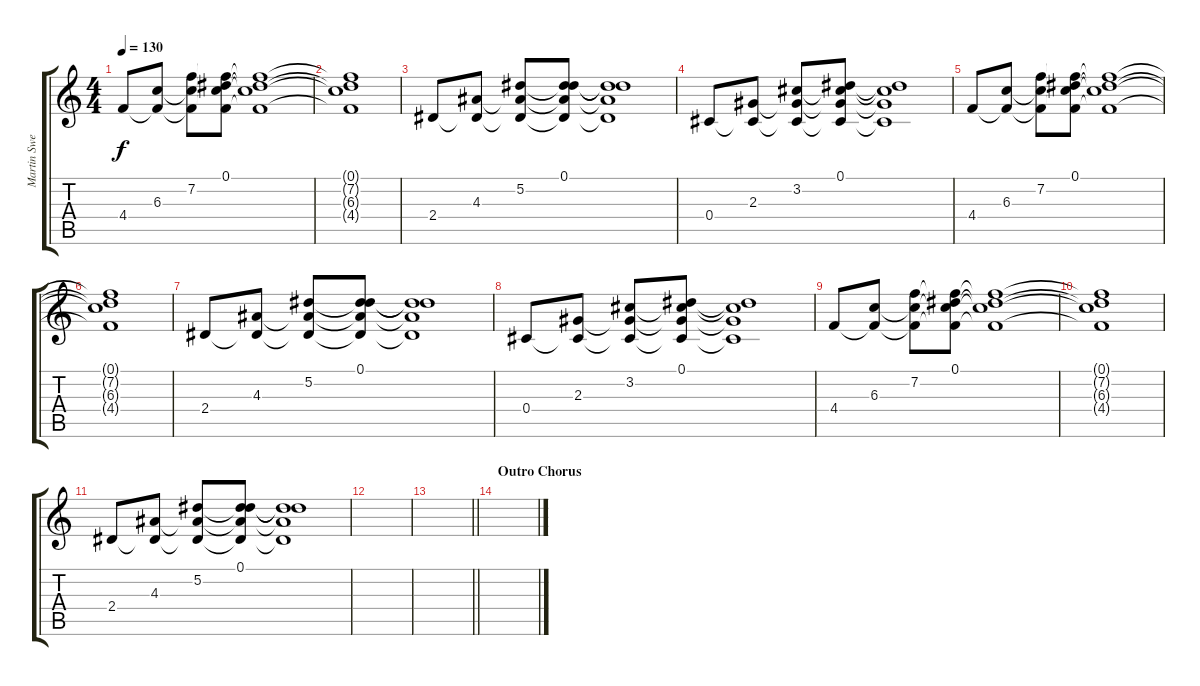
\track ("Martin Sweet (Guitar 1)" "Martin Swe") {instrument overdrivenguitar}
\staff {score tabs}
\tuning (Eb4 Bb3 Gb3 Db3 Ab2 Eb2) {hide}
\ts (4 4)
\tempo 130
\clef g2
\ks c
4.4.8{dy f} (6.3 4.4{t}).8 (7.2 6.3{t} 4.4{t}).8 (0.1 7.2{t} 6.3{t} 4.4{t}).8 (0.1{t} 7.2{t} 6.3{t} 4.4{t}).1 |
(0.1{t} 7.2{t} 6.3{t} 4.4{t}).1 |
2.4.8 (4.3 2.4{t}).8 (5.2 4.3{t} 2.4{t}).8 (0.1 5.2{t} 4.3{t} 2.4{t}).8 (0.1{t} 5.2{t} 4.3{t} 2.4{t}).1 |
0.4.8 (2.3 0.4{t}).8 (3.2 2.3{t} 0.4{t}).8 (0.1 3.2{t} 2.3{t} 0.4{t}).8 (0.1{t} 3.2{t} 2.3{t} 0.4{t}).1 |
4.4.8 (6.3 4.4{t}).8 (7.2 6.3{t} 4.4{t}).8 (0.1 7.2{t} 6.3{t} 4.4{t}).8 (0.1{t} 7.2{t} 6.3{t} 4.4{t}).1 |
(0.1{t} 7.2{t} 6.3{t} 4.4{t}).1 |
2.4.8 (4.3 2.4{t}).8 (5.2 4.3{t} 2.4{t}).8 (0.1 5.2{t} 4.3{t} 2.4{t}).8 (0.1{t} 5.2{t} 4.3{t} 2.4{t}).1 |
0.4.8 (2.3 0.4{t}).8 (3.2 2.3{t} 0.4{t}).8 (0.1 3.2{t} 2.3{t} 0.4{t}).8 (0.1{t} 3.2{t} 2.3{t} 0.4{t}).1 |
4.4.8 (6.3 4.4{t}).8 (7.2 6.3{t} 4.4{t}).8 (0.1 7.2{t} 6.3{t} 4.4{t}).8 (0.1{t} 7.2{t} 6.3{t} 4.4{t}).1 |
(0.1{t} 7.2{t} 6.3{t} 4.4{t}).1 |
2.4.8 (4.3 2.4{t}).8 (5.2 4.3{t} 2.4{t}).8 (0.1 5.2{t} 4.3{t} 2.4{t}).8 (0.1{t} 5.2{t} 4.3{t} 2.4{t}).1 |
|
\barLineRight lightlight
|
\section ("" "Outro Chorus")
